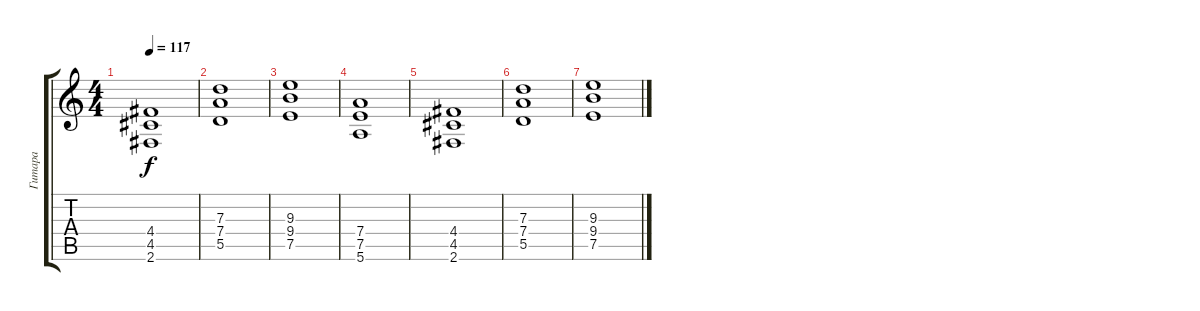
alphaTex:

\track ("Гитара" "Гитара") {instrument acousticguitarsteel}
\staff {score tabs}
\tuning (E4 B3 G3 D3 A2 E2) {hide}
\ts (4 4)
\tempo 117
\clef g2
\ks c
(4.4 4.5 2.6).1{dy f} |
(7.3 7.4 5.5).1 |
(9.3 9.4 7.5).1 |
(7.4 7.5 5.6).1 |
(4.4 4.5 2.6).1 |
(7.3 7.4 5.5).1 |
(9.3 9.4 7.5).1
